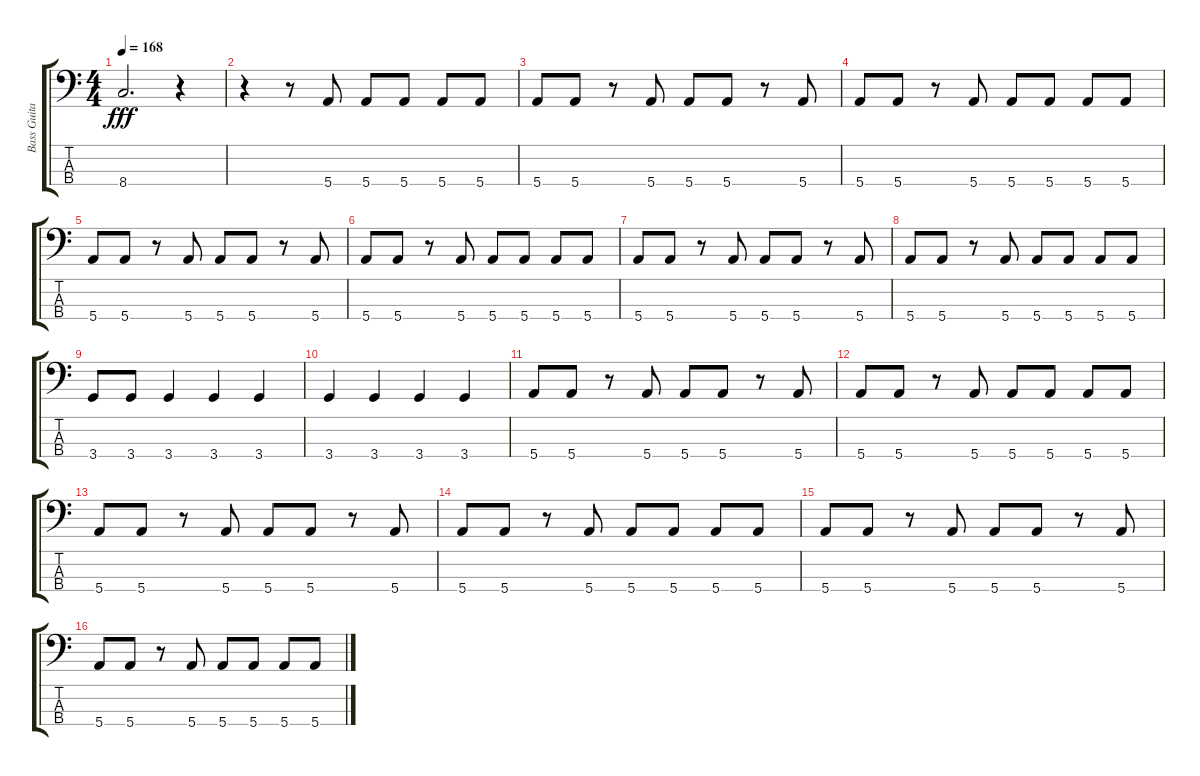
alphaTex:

\track ("Bass Guitar" "Bass Guita") {instrument electricbasspick}
\staff {score tabs}
\tuning (G2 D2 A1 E1) {hide}
\ts (4 4)
\tempo 168
\clef f4
\ks c
8.4.2{d dy fff} r.4 |
r.4 r.8 5.4.8 5.4.8 5.4.8 5.4.8 5.4.8 |
5.4.8 5.4.8 r.8 5.4.8 5.4.8 5.4.8 r.8 5.4.8 |
5.4.8 5.4.8 r.8 5.4.8 5.4.8 5.4.8 5.4.8 5.4.8 |
5.4.8 5.4.8 r.8 5.4.8 5.4.8 5.4.8 r.8 5.4.8 |
5.4.8 5.4.8 r.8 5.4.8 5.4.8 5.4.8 5.4.8 5.4.8 |
5.4.8 5.4.8 r.8 5.4.8 5.4.8 5.4.8 r.8 5.4.8 |
5.4.8 5.4.8 r.8 5.4.8 5.4.8 5.4.8 5.4.8 5.4.8 |
3.4.8 3.4.8 3.4.4 3.4.4 3.4.4 |
3.4.4 3.4.4 3.4.4 3.4.4 |
5.4.8 5.4.8 r.8 5.4.8 5.4.8 5.4.8 r.8 5.4.8 |
5.4.8 5.4.8 r.8 5.4.8 5.4.8 5.4.8 5.4.8 5.4.8 |
5.4.8 5.4.8 r.8 5.4.8 5.4.8 5.4.8 r.8 5.4.8 |
5.4.8 5.4.8 r.8 5.4.8 5.4.8 5.4.8 5.4.8 5.4.8 |
5.4.8 5.4.8 r.8 5.4.8 5.4.8 5.4.8 r.8 5.4.8 |
5.4.8 5.4.8 r.8 5.4.8 5.4.8 5.4.8 5.4.8 5.4.8
